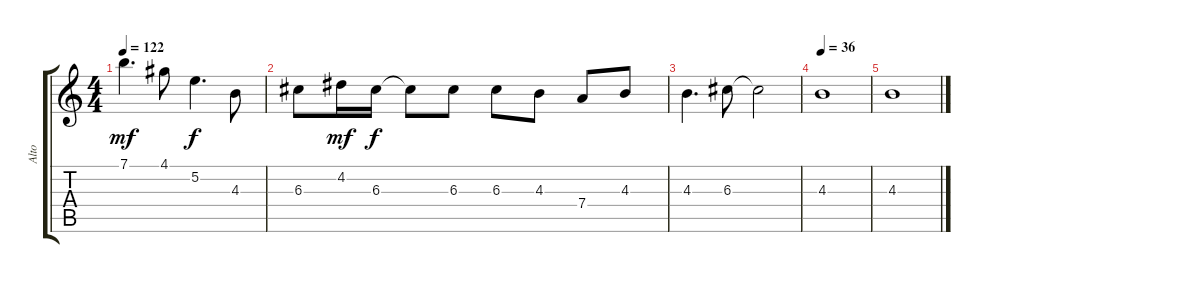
\track ("Alto" "Alto") {instrument electricguitarjazz}
\staff {score tabs}
\tuning (E4 B3 G3 D3 A2 E2) {hide}
\ts (4 4)
\tempo 122
\clef g2
\ks c
7.1.4{d dy mf} 4.1.8 5.2.4{d dy f} 4.3.8 |
6.3.8 4.2.16{dy mf} 6.3.16{dy f} 6.3{t}.8 6.3.8 6.3.8 4.3.8 7.4.8 4.3.8 |
4.3.4{d} 6.3.8 6.3{t}.2 |
\tempo 36
4.3.1 |
4.3.1
